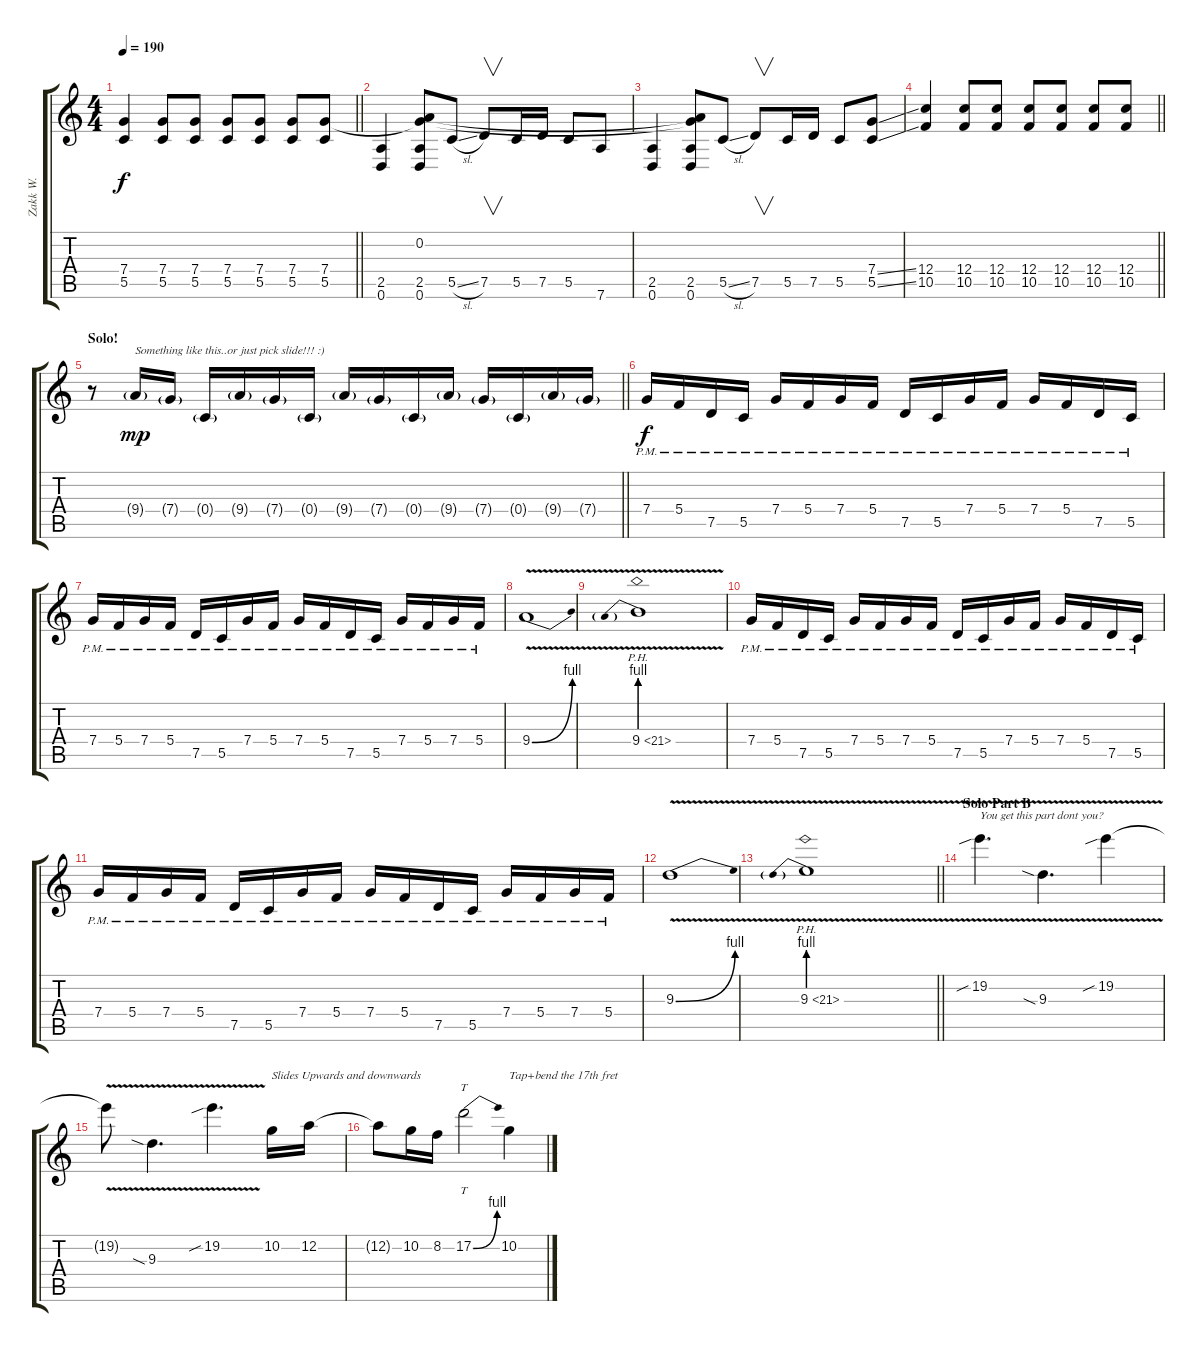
\track ("Zakk W." "Zakk W.") {instrument distortionguitar}
\staff {score tabs}
\tuning (D4 A3 F3 C3 G2 D2) {hide}
\ts (4 4)
\tempo 190
\clef g2
\barLineRight lightlight
\ks c
(7.4 5.5).4{dy f} (7.4 5.5).8 (7.4 5.5).8 (7.4 5.5).8 (7.4 5.5).8 (7.4 5.5).8 (7.4 5.5).8 |
(2.5 0.6).4 (0.2{t} 7.4{t} 2.5 0.6).8 5.5{sl}.8 7.5.8{v} 5.5.16 7.5.16 5.5.8 7.6.8 |
(2.5 0.6).4 (0.2{t} 7.4{t} 2.5 0.6).8 5.5{sl}.8 7.5.8{v} 5.5.16 7.5.16 5.5.8 (7.4{ss} 5.5{ss}).8 |
\barLineRight lightlight
(12.4 10.5).4 (12.4 10.5).8 (12.4 10.5).8 (12.4 10.5).8 (12.4 10.5).8 (12.4 10.5).8 (12.4 10.5).8 |
\section ("" "Solo!")
\barLineRight lightlight
r.8 9.4{g}.16{txt "Something like this..or just pick slide!!! :)" dy mp} 7.4{g}.16 0.4{g}.16 9.4{g}.16 7.4{g}.16 0.4{g}.16 9.4{g}.16 7.4{g}.16 0.4{g}.16 9.4{g}.16 7.4{g}.16 0.4{g}.16 9.4{g}.16 7.4{g}.16 |
7.4{pm}.16{dy f} 5.4{pm}.16 7.5{pm}.16 5.5{pm}.16 7.4{pm}.16 5.4{pm}.16 7.4{pm}.16 5.4{pm}.16 7.5{pm}.16 5.5{pm}.16 7.4{pm}.16 5.4{pm}.16 7.4{pm}.16 5.4{pm}.16 7.5{pm}.16 5.5{pm}.16 |
7.4{pm}.16 5.4{pm}.16 7.4{pm}.16 5.4{pm}.16 7.5{pm}.16 5.5{pm}.16 7.4{pm}.16 5.4{pm}.16 7.4{pm}.16 5.4{pm}.16 7.5{pm}.16 5.5{pm}.16 7.4{pm}.16 5.4{pm}.16 7.4{pm}.16 5.4{pm}.16 |
9.4{be (bend 0 0 60 4) v}.1 |
9.4{be (prebend 0 4 60 4) ph 12 v}.1 |
7.4{pm}.16 5.4{pm}.16 7.5{pm}.16 5.5{pm}.16 7.4{pm}.16 5.4{pm}.16 7.4{pm}.16 5.4{pm}.16 7.5{pm}.16 5.5{pm}.16 7.4{pm}.16 5.4{pm}.16 7.4{pm}.16 5.4{pm}.16 7.5{pm}.16 5.5{pm}.16 |
7.4{pm}.16 5.4{pm}.16 7.4{pm}.16 5.4{pm}.16 7.5{pm}.16 5.5{pm}.16 7.4{pm}.16 5.4{pm}.16 7.4{pm}.16 5.4{pm}.16 7.5{pm}.16 5.5{pm}.16 7.4{pm}.16 5.4{pm}.16 7.4{pm}.16 5.4{pm}.16 |
9.3{be (bend 0 0 60 4) v}.1 |
\barLineRight lightlight
9.3{be (prebend 0 4 60 4) ph 12 v}.1 |
\section ("" "Solo Part B")
19.2{v sib}.4{d txt "You get this part dont you?"} 9.3{v sia}.4{d} 19.2{v sib}.4 |
19.2{t}.8 9.3{v sia}.4{d} 19.2{v sib}.4{d} 10.2.16{txt "Slides Upwards and downwards"} 12.2.16 |
12.2{t}.8 10.2.16 8.2.16 17.2{be (bend 0 0 60 4)}.2{tt} 10.2.4{txt "Tap+bend the 17th fret"}
